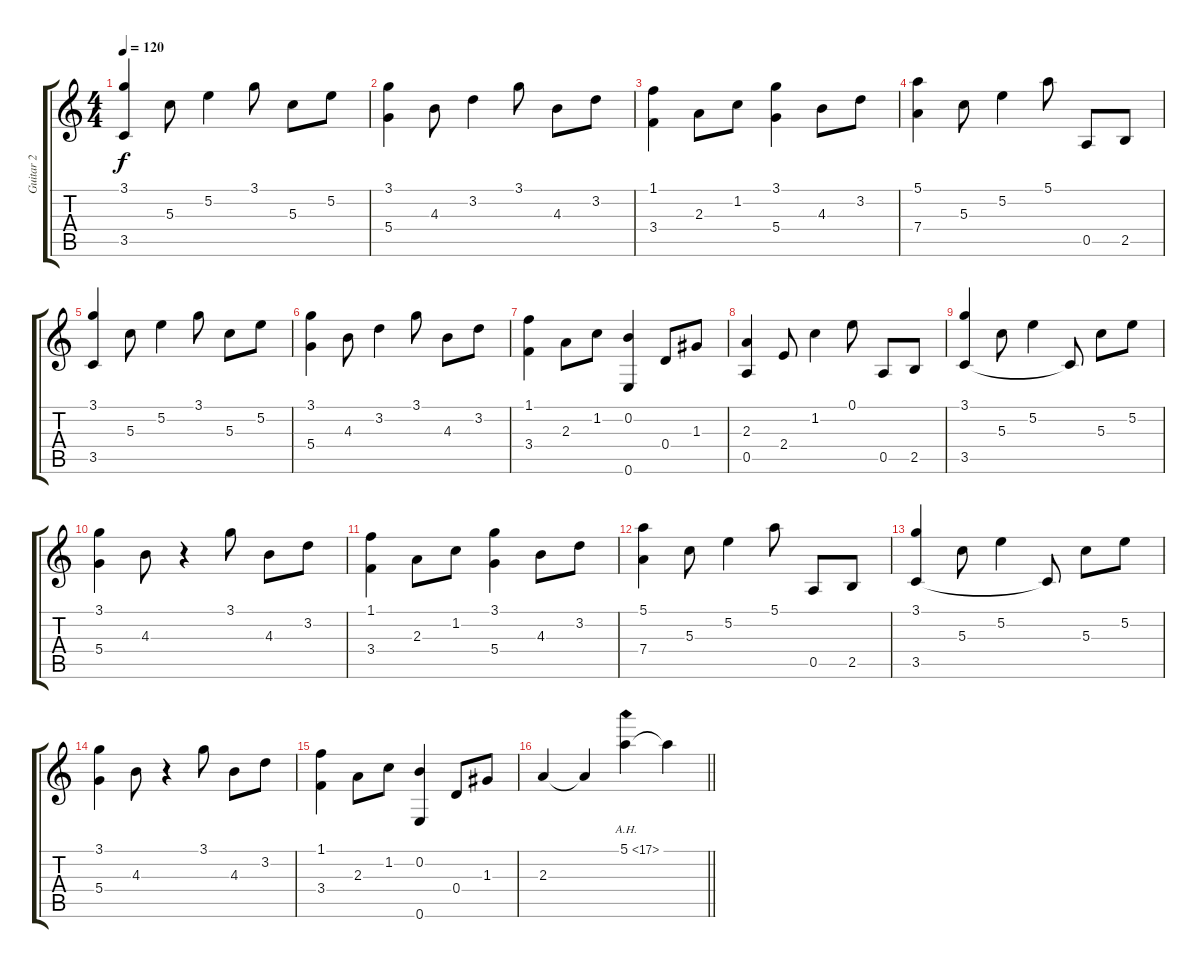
\track ("Guitar 2" "Guitar 2") {instrument acousticguitarnylon}
\staff {score tabs}
\tuning (E4 B3 G3 D3 A2 E2) {hide}
\ts (4 4)
\tempo 120
\clef g2
\ks c
(3.1 3.5).4{dy f} 5.3.8 5.2.4 3.1.8 5.3.8 5.2.8 |
(3.1 5.4).4 4.3.8 3.2.4 3.1.8 4.3.8 3.2.8 |
(1.1 3.4).4 2.3.8 1.2.8 (3.1 5.4).4 4.3.8 3.2.8 |
(5.1 7.4).4 5.3.8 5.2.4 5.1.8 0.5.8 2.5.8 |
(3.1 3.5).4 5.3.8 5.2.4 3.1.8 5.3.8 5.2.8 |
(3.1 5.4).4 4.3.8 3.2.4 3.1.8 4.3.8 3.2.8 |
(1.1 3.4).4 2.3.8 1.2.8 (0.2 0.6).4 0.4.8 1.3.8 |
(2.3 0.5).4 2.4.8 1.2.4 0.1.8 0.5.8 2.5.8 |
(3.1 3.5).4 5.3.8 5.2.4 3.5{t}.8 5.3.8 5.2.8 |
(3.1 5.4).4 4.3.8 r.4 3.1.8 4.3.8 3.2.8 |
(1.1 3.4).4 2.3.8 1.2.8 (3.1 5.4).4 4.3.8 3.2.8 |
(5.1 7.4).4 5.3.8 5.2.4 5.1.8 0.5.8 2.5.8 |
(3.1 3.5).4 5.3.8 5.2.4 3.5{t}.8 5.3.8 5.2.8 |
(3.1 5.4).4 4.3.8 r.4 3.1.8 4.3.8 3.2.8 |
(1.1 3.4).4 2.3.8 1.2.8 (0.2 0.6).4 0.4.8 1.3.8 |
\barLineRight lightlight
2.3.4 2.3{t}.4 5.1{ah 12}.4 5.1{t}.4
